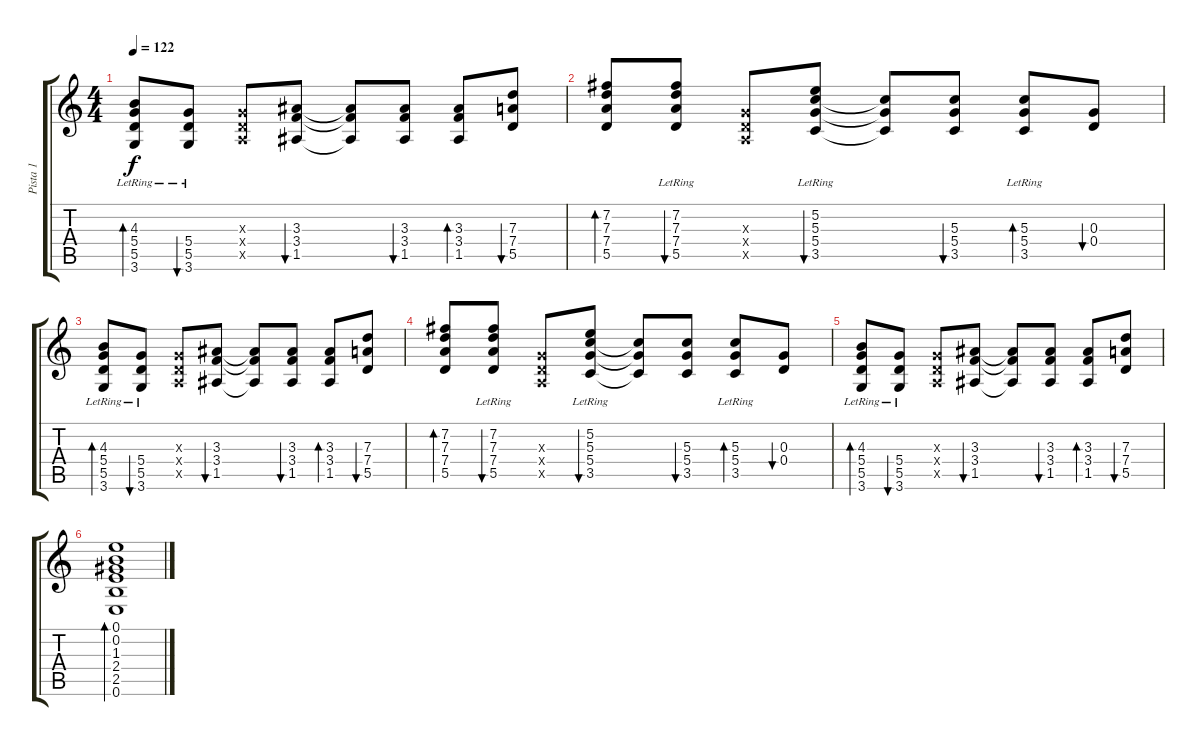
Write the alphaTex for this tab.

\track ("Pista 1" "Pista 1") {instrument acousticguitarsteel}
\staff {score tabs}
\tuning (E4 B3 G3 D3 A2 E2) {hide}
\ts (4 4)
\tempo 122
\clef g2
\ks c
(4.3{lr} 5.4 5.5 3.6).8{bd 30 dy f} (5.4 5.5 3.6{lr}).8{bu 30} (0.3{x} 0.4{x} 0.5{x}).8 (3.3 3.4 1.5).8{bu 30} (3.3{t} 3.4{t} 1.5{t}).8 (3.3 3.4 1.5).8{bu 30} (3.3 3.4 1.5).8{bd 30} (7.3 7.4 5.5).8{bu 30} |
(7.2 7.3 7.4 5.5).8{bd 30} (7.2{lr} 7.3 7.4 5.5).8{bu 30} (0.3{x} 0.4{x} 0.5{x}).8 (5.2{lr} 5.3 5.4 3.5).8{bu 30} (5.3{t} 5.4{t} 3.5{t}).8 (5.3 5.4 3.5).8{bu 30} (5.3 5.4 3.5{lr}).8{bd 30} (0.3 0.4).8{bu 30} |
(4.3{lr} 5.4 5.5 3.6).8{bd 30} (5.4 5.5 3.6{lr}).8{bu 30} (0.3{x} 0.4{x} 0.5{x}).8 (3.3 3.4 1.5).8{bu 30} (3.3{t} 3.4{t} 1.5{t}).8 (3.3 3.4 1.5).8{bu 30} (3.3 3.4 1.5).8{bd 30} (7.3 7.4 5.5).8{bu 30} |
(7.2 7.3 7.4 5.5).8{bd 30} (7.2{lr} 7.3 7.4 5.5).8{bu 30} (0.3{x} 0.4{x} 0.5{x}).8 (5.2{lr} 5.3 5.4 3.5).8{bu 30} (5.3{t} 5.4{t} 3.5{t}).8 (5.3 5.4 3.5).8{bu 30} (5.3 5.4 3.5{lr}).8{bd 30} (0.3 0.4).8{bu 30} |
(4.3{lr} 5.4 5.5 3.6).8{bd 30} (5.4 5.5 3.6{lr}).8{bu 30} (0.3{x} 0.4{x} 0.5{x}).8 (3.3 3.4 1.5).8{bu 30} (3.3{t} 3.4{t} 1.5{t}).8 (3.3 3.4 1.5).8{bu 30} (3.3 3.4 1.5).8{bd 30} (7.3 7.4 5.5).8{bu 30} |
(0.1 0.2 1.3 2.4 2.5 0.6).1{bd 480}
